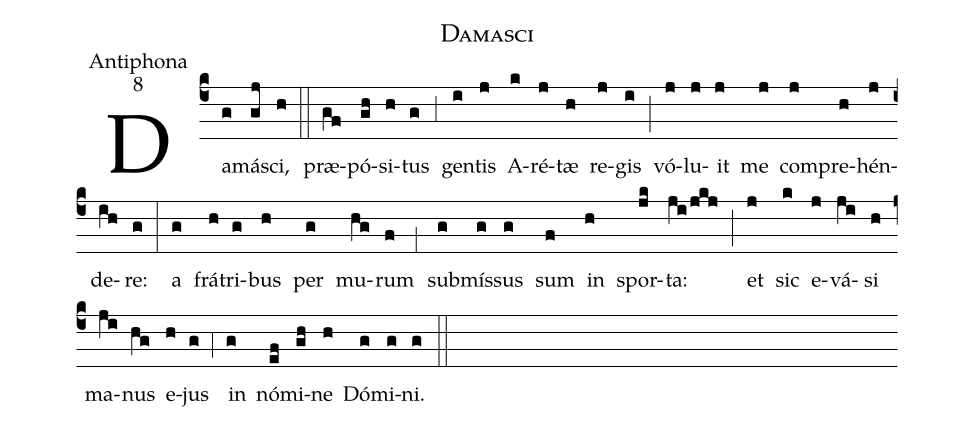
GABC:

name:Damasci;
office-part:Antiphona;
mode:8;
%%
(c4) Da(g)má(gj)sci,(h) (::)
præ(gf)pó(gh)si(h)tus(g) (,3) gen(i)tis(j) A(k)ré(j)tæ(h) re(j)gis(i) (;) vó(j)lu(j)it(j) me(j) com(j)pre(h)hén(j)de(ih)re:(g) (:)
a(g) frá(h)tri(g)bus(h) per(g) mu(hg)rum(f) (,1) sub(g)mís(g)sus(g) sum(f) in(h) spor(jk)ta:(ji/jkj) (;) et(j) sic(k) e(j)vá(ji)si(h) ma(ji)nus(hg) e(h)jus(g) (,4) in(g) nó(ef)mi(gh)ne(h) Dó(g)mi(g)ni.(g) (::)
